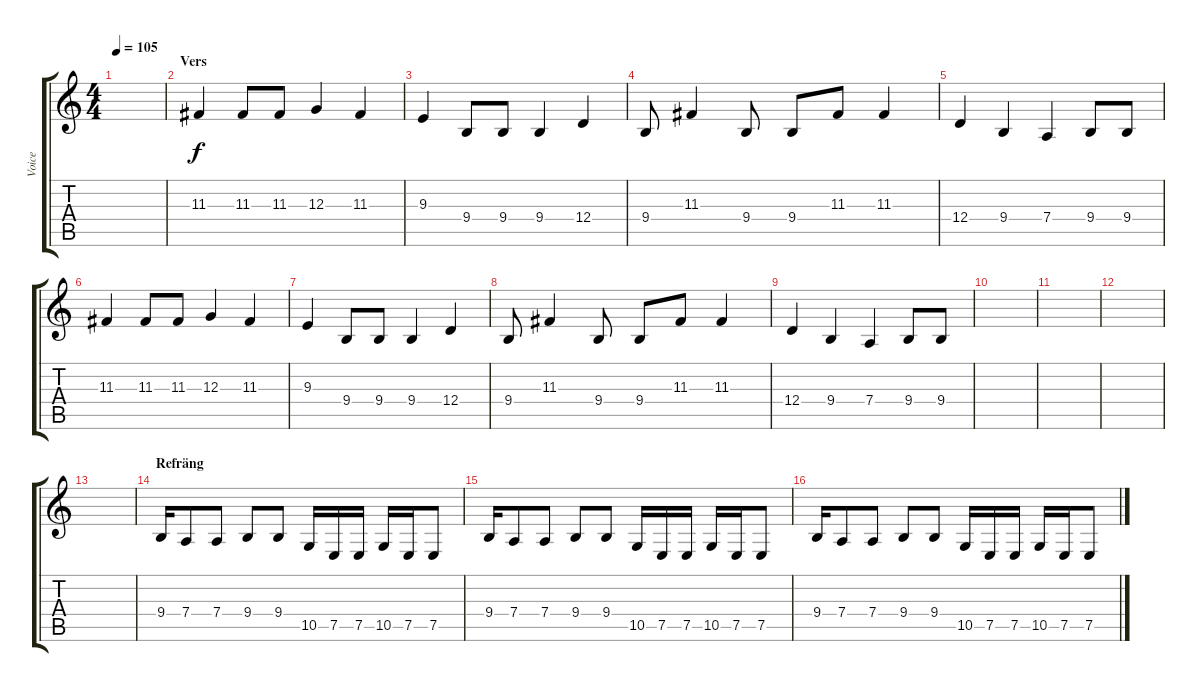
\track ("Voice" "Voice") {instrument flute}
\staff {score tabs}
\tuning (E4 B3 G3 D3 A2 E2) {hide}
\ts (4 4)
\tempo 105
\clef g2
\ks c
|
\section ("" "Vers")
11.3.4 11.3.8 11.3.8 12.3.4 11.3.4 |
9.3.4 9.4.8 9.4.8 9.4.4 12.4.4 |
9.4.8 11.3.4 9.4.8 9.4.8 11.3.8 11.3.4 |
12.4.4 9.4.4 7.4.4 9.4.8 9.4.8 |
11.3.4 11.3.8 11.3.8 12.3.4 11.3.4 |
9.3.4 9.4.8 9.4.8 9.4.4 12.4.4 |
9.4.8 11.3.4 9.4.8 9.4.8 11.3.8 11.3.4 |
12.4.4 9.4.4 7.4.4 9.4.8 9.4.8 |
|
|
|
|
\section ("" "Refräng")
9.4.16 7.4.8 7.4.8 9.4.8 9.4.8 10.5.16 7.5.16 7.5.16 10.5.16 7.5.16 7.5.8 |
9.4.16 7.4.8 7.4.8 9.4.8 9.4.8 10.5.16 7.5.16 7.5.16 10.5.16 7.5.16 7.5.8 |
9.4.16 7.4.8 7.4.8 9.4.8 9.4.8 10.5.16 7.5.16 7.5.16 10.5.16 7.5.16 7.5.8
